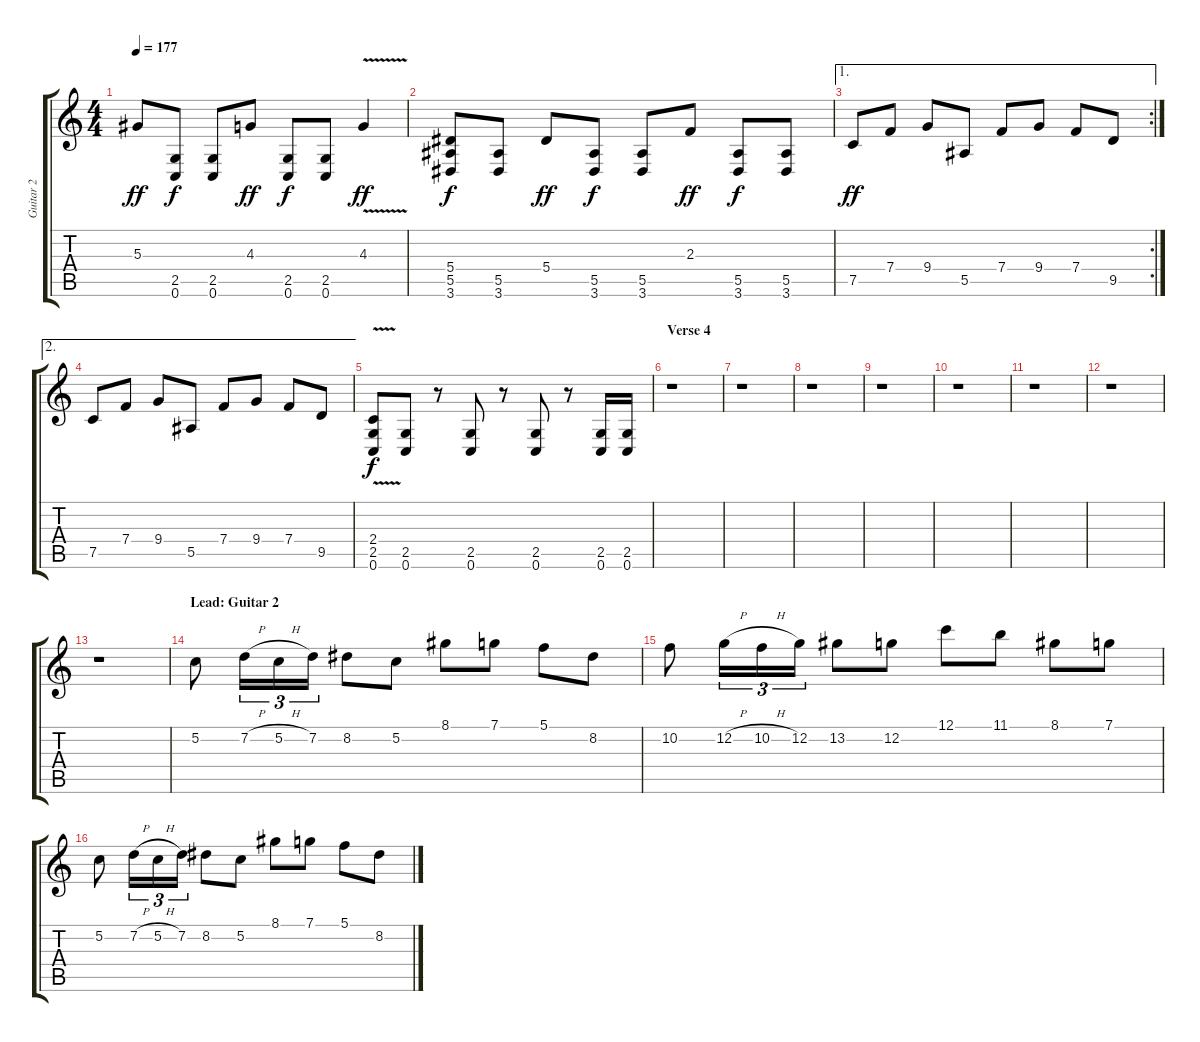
\track ("Guitar 2" "Guitar 2") {instrument distortionguitar}
\staff {score tabs}
\tuning (C4 G3 Eb3 Bb2 F2 C2) {hide}
\ts (4 4)
\tempo 177
\clef g2
\ks c
5.3.8{dy ff} (2.5 0.6).8{dy f} (2.5 0.6).8 4.3.8{dy ff} (2.5 0.6).8{dy f} (2.5 0.6).8 4.3{v}.4{dy ff} |
(5.4 5.5 3.6).8{dy f} (5.5 3.6).8 5.4.8{dy ff} (5.5 3.6).8{dy f} (5.5 3.6).8 2.3.8{dy ff} (5.5 3.6).8{dy f} (5.5 3.6).8 |
\ae 1
\rc 2
7.5.8{dy ff} 7.4.8 9.4.8 5.5.8 7.4.8 9.4.8 7.4.8 9.5.8 |
\ae 2
7.5.8 7.4.8 9.4.8 5.5.8 7.4.8 9.4.8 7.4.8 9.5.8 |
(2.4{v} 2.5 0.6).8{dy f} (2.5 0.6).8 r.8 (2.5 0.6).8 r.8 (2.5 0.6).8 r.8 (2.5 0.6).16 (2.5 0.6).16 |
\section ("" "Verse 4")
r.1 |
r.1 |
r.1 |
r.1 |
r.1 |
r.1 |
r.1 |
r.1 |
\section ("" "Lead: Guitar 2")
5.2.8 7.2{h}.16{tu (3 2)} 5.2{h}.16{tu (3 2)} 7.2.16{tu (3 2)} 8.2.8 5.2.8 8.1.8 7.1.8 5.1.8 8.2.8 |
10.2.8 12.2{h}.16{tu (3 2)} 10.2{h}.16{tu (3 2)} 12.2.16{tu (3 2)} 13.2.8 12.2.8 12.1.8 11.1.8 8.1.8 7.1.8 |
5.2.8 7.2{h}.16{tu (3 2)} 5.2{h}.16{tu (3 2)} 7.2.16{tu (3 2)} 8.2.8 5.2.8 8.1.8 7.1.8 5.1.8 8.2.8
